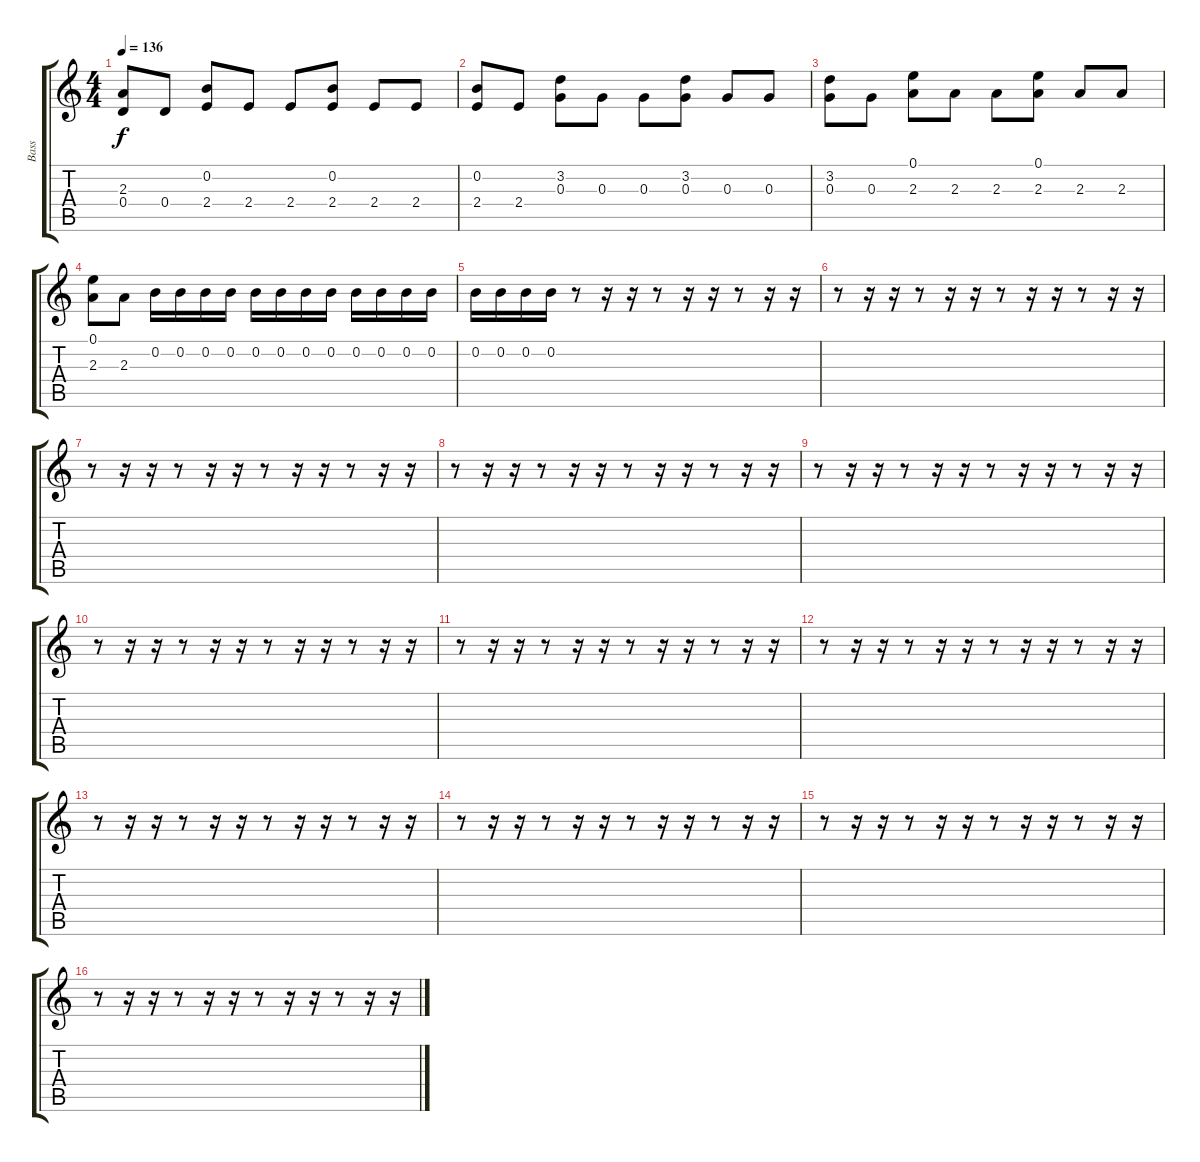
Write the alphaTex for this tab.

\track ("Bass" "Bass") {instrument electricbassfinger}
\staff {score tabs}
\tuning (E4 B3 G3 D3 A2 E2) {hide}
\ts (4 4)
\tempo 136
\clef g2
\ks c
(2.3 0.4).8{dy f} 0.4.8 (0.2 2.4).8 2.4.8 2.4.8 (0.2 2.4).8 2.4.8 2.4.8 |
(0.2 2.4).8 2.4.8 (3.2 0.3).8 0.3.8 0.3.8 (3.2 0.3).8 0.3.8 0.3.8 |
(3.2 0.3).8 0.3.8 (0.1 2.3).8 2.3.8 2.3.8 (0.1 2.3).8 2.3.8 2.3.8 |
(0.1 2.3).8 2.3.8 0.2.16 0.2.16 0.2.16 0.2.16 0.2.16 0.2.16 0.2.16 0.2.16 0.2.16 0.2.16 0.2.16 0.2.16 |
0.2.16 0.2.16 0.2.16 0.2.16 r.8 r.16 r.16 r.8 r.16 r.16 r.8 r.16 r.16 |
r.8 r.16 r.16 r.8 r.16 r.16 r.8 r.16 r.16 r.8 r.16 r.16 |
r.8 r.16 r.16 r.8 r.16 r.16 r.8 r.16 r.16 r.8 r.16 r.16 |
r.8 r.16 r.16 r.8 r.16 r.16 r.8 r.16 r.16 r.8 r.16 r.16 |
r.8 r.16 r.16 r.8 r.16 r.16 r.8 r.16 r.16 r.8 r.16 r.16 |
r.8 r.16 r.16 r.8 r.16 r.16 r.8 r.16 r.16 r.8 r.16 r.16 |
r.8 r.16 r.16 r.8 r.16 r.16 r.8 r.16 r.16 r.8 r.16 r.16 |
r.8 r.16 r.16 r.8 r.16 r.16 r.8 r.16 r.16 r.8 r.16 r.16 |
r.8 r.16 r.16 r.8 r.16 r.16 r.8 r.16 r.16 r.8 r.16 r.16 |
r.8 r.16 r.16 r.8 r.16 r.16 r.8 r.16 r.16 r.8 r.16 r.16 |
r.8 r.16 r.16 r.8 r.16 r.16 r.8 r.16 r.16 r.8 r.16 r.16 |
r.8 r.16 r.16 r.8 r.16 r.16 r.8 r.16 r.16 r.8 r.16 r.16
